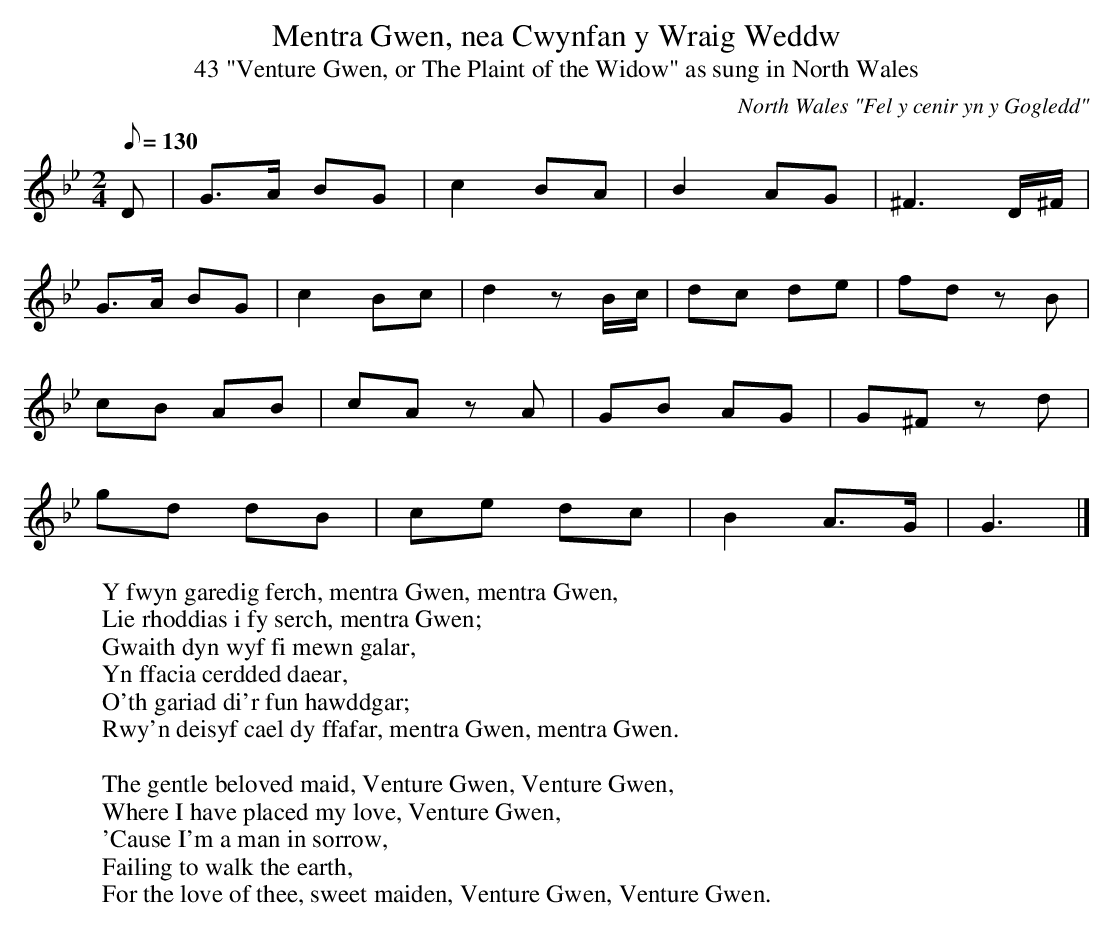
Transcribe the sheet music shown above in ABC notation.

X:1
T:Mentra Gwen, nea Cwynfan y Wraig Weddw
T:43 "Venture Gwen, or The Plaint of the Widow" as sung in North Wales
O:North Wales "Fel y cenir yn y Gogledd"
M:2/4
L:1/8
Q:130
K:Gm
D|G>A BG|c2 BA|B2 AG|^F3 D/^F/|
G>A BG|c2 Bc|d2 zB/c/|dc de|fdz B|
cB AB|cA zA|GB AG|G^Fz d|
gd dB|ce dc|B2 A>G|G3|]
W:Y fwyn garedig ferch, mentra Gwen, mentra Gwen,
W:Lie rhoddias i fy serch, mentra Gwen;
W:Gwaith dyn wyf fi mewn galar,
W:Yn ffacia cerdded daear,
W:O'th gariad di'r fun hawddgar;
W:Rwy'n deisyf cael dy ffafar, mentra Gwen, mentra Gwen.
W:
W:The gentle beloved maid, Venture Gwen, Venture Gwen,
W:Where I have placed my love, Venture Gwen,
W:'Cause I'm a man in sorrow,
W:Failing to walk the earth,
W:For the love of thee, sweet maiden, Venture Gwen, Venture Gwen.
